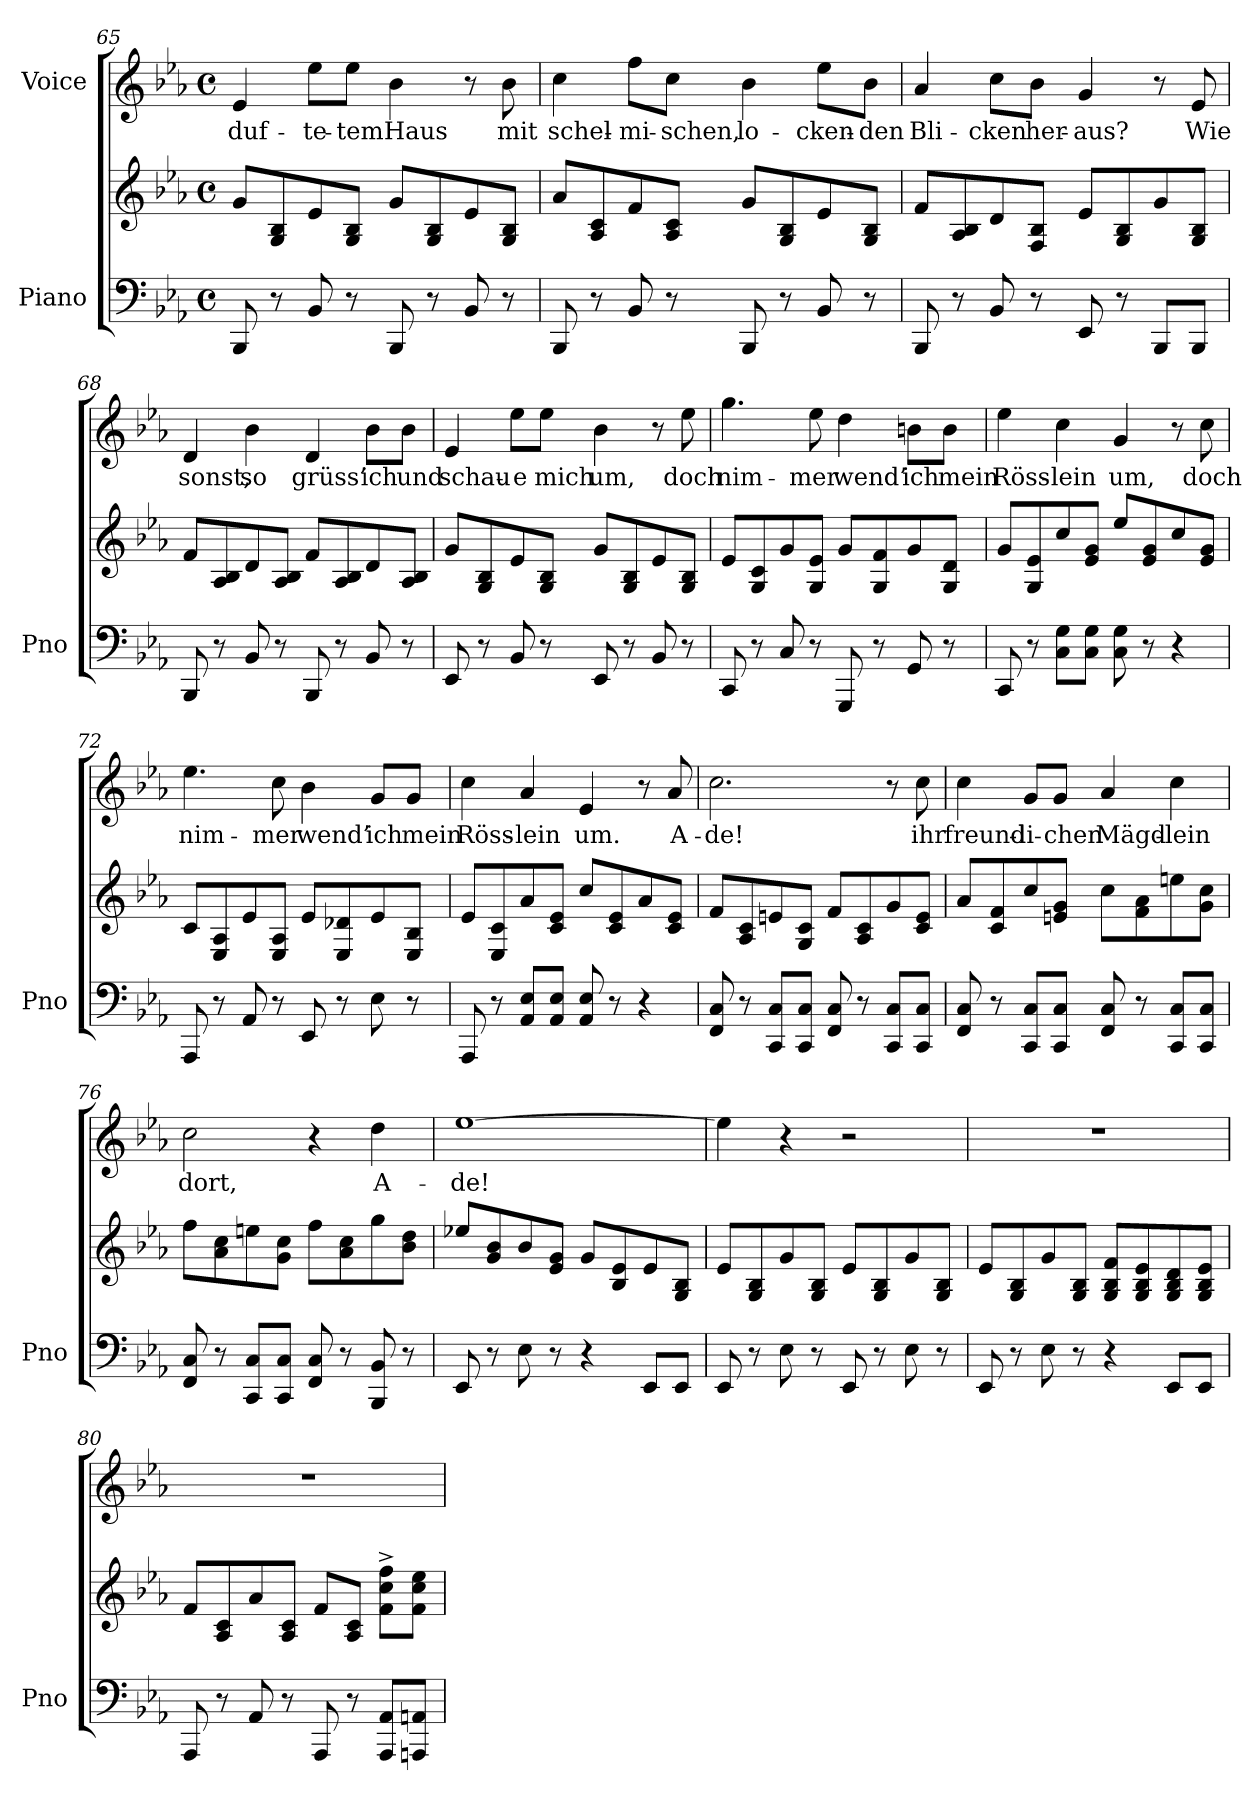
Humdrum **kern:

**kern	**kern	**kern	**text
*part2	*part2	*part1	*part1
*staff3	*staff2	*staff1	*staff1
*I"Piano	*	*I"Voice	*
*I'Pno	*	*	*
*clefF4	*clefG2	*clefG2	*
*k[b-e-a-]	*k[b-e-a-]	*k[b-e-a-]	*
*M4/4	*M4/4	*M4/4	*
*met(c)	*met(c)	*met(c)	*
=65	=65	=65	=65
8BBB-/	8g/L	4e-/	-duf-
8r	8G/ 8B-/	.	.
8BB-/	8e-/	8ee-\L	-te-
8r	8G/ 8B-/J	8ee-\J	-tem
8BBB-/	8g/L	4b-\	Haus
8r	8G/ 8B-/	.	.
8BB-/	8e-/	8r	.
8r	8G/ 8B-/J	8b-\	mit
=66	=66	=66	=66
8BBB-/	8a-/L	4cc\	schel-
8r	8A-/ 8c/	.	.
8BB-/	8f/	8ff\L	-mi-
8r	8A-/ 8c/J	8cc\J	-schen,
8BBB-/	8g/L	4b-\	lo-
8r	8G/ 8B-/	.	.
8BB-/	8e-/	8ee-\L	-cken-
8r	8G/ 8B-/J	8b-\J	-den
=67	=67	=67	=67
8BBB-/	8f/L	4a-/	Bli-
8r	8A-/ 8B-/	.	.
8BB-/	8d/	8cc\L	-cken
8r	8F/ 8B-/J	8b-\J	her-
8EE-/	8e-/L	4g/	-aus?
8r	8G/ 8B-/	.	.
8BBB-/L	8g/	8r	.
8BBB-/J	8G/ 8B-/J	8e-/	Wie
=68	=68	=68	=68
8BBB-/	8f/L	4d/	sonst,
8r	8A-/ 8B-/	.	.
8BB-/	8d/	4b-\	so
8r	8A-/ 8B-/J	.	.
8BBB-/	8f/L	4d/	grüss’
8r	8A-/ 8B-/	.	.
8BB-/	8d/	8b-\L	ich
8r	8A-/ 8B-/J	8b-\J	und
=69	=69	=69	=69
8EE-/	8g/L	4e-/	schau-
8r	8G/ 8B-/	.	.
8BB-/	8e-/	8ee-\L	-e
8r	8G/ 8B-/J	8ee-\J	mich
8EE-/	8g/L	4b-\	um,
8r	8G/ 8B-/	.	.
8BB-/	8e-/	8r	.
8r	8G/ 8B-/J	8ee-\	doch
=70	=70	=70	=70
8CC/	8e-/L	4.gg\	nim-
8r	8G/ 8c/	.	.
8C/	8g/	.	.
8r	8G/ 8e-/J	8ee-\	-mer
8GGG/	8g/L	4dd\	wend’
8r	8G/ 8f/	.	.
8GG/	8g/	8bn\L	ich
8r	8G/ 8d/J	8b\J	mein
=71	=71	=71	=71
8CC/	8g/L	4ee-\	Röss-
8r	8G/ 8e-/	.	.
8C\ 8G\L	8cc/	4cc\	-lein
8C\ 8G\J	8e-/ 8g/J	.	.
8C\ 8G\	8ee-/L	4g/	um,
8r	8e-/ 8g/	.	.
4r	8cc/	8r	.
.	8e-/ 8g/J	8cc\	doch
=72	=72	=72	=72
8AAA-/	8c/L	4.ee-\	nim-
8r	8E-/ 8A-/	.	.
8AA-/	8e-/	.	.
8r	8E-/ 8A-/J	8cc\	-mer
8EE-/	8e-/L	4b-\	wend’
8r	8E-/ 8d-X/	.	.
8E-\	8e-/	8g/L	ich
8r	8E-/ 8B-/J	8g/J	mein
=73	=73	=73	=73
8AAA-/	8e-/L	4cc\	Röss-
8r	8E-/ 8c/	.	.
8AA-/ 8E-/L	8a-/	4a-/	-lein
8AA-/ 8E-/J	8c/ 8e-/J	.	.
8AA-/ 8E-/	8cc/L	4e-/	um.
8r	8c/ 8e-/	.	.
4r	8a-/	8r	.
.	8c/ 8e-/J	8a-/	A-
=74	=74	=74	=74
8FF/ 8C/	8f/L	2.cc\	-de!
8r	8A-/ 8c/	.	.
8CC/ 8C/L	8en/	.	.
8CC/ 8C/J	8G/ 8c/J	.	.
8FF/ 8C/	8f/L	.	.
8r	8A-/ 8c/	.	.
8CC/ 8C/L	8g/	8r	.
8CC/ 8C/J	8c/ 8e/J	8cc\	ihr
=75	=75	=75	=75
8FF/ 8C/	8a-/L	4cc\	freund-
8r	8c/ 8f/	.	.
8CC/ 8C/L	8cc/	8g/L	-li-
8CC/ 8C/J	8en/ 8g/J	8g/J	-chen
8FF/ 8C/	8cc\L	4a-/	Mägd-
8r	8f\ 8a-\	.	.
8CC/ 8C/L	8een\	4cc\	-lein
8CC/ 8C/J	8g\ 8cc\J	.	.
=76	=76	=76	=76
8FF/ 8C/	8ff\L	2cc\	dort,
8r	8a-\ 8cc\	.	.
8CC/ 8C/L	8een\	.	.
8CC/ 8C/J	8g\ 8cc\J	.	.
8FF/ 8C/	8ff\L	4r	.
8r	8a-\ 8cc\	.	.
8BBB-/ 8BB-/	8gg\	4dd\	A-
8r	8b-\ 8dd\J	.	.
=77	=77	=77	=77
8EE-/	8ee-X/L	[1ee-	de!
8r	8g/ 8b-/	.	.
8E-\	8b-/	.	.
8r	8e-/ 8g/J	.	.
4r	8g/L	.	.
.	8B-/ 8e-/	.	.
8EE-/L	8e-/	.	.
8EE-/J	8G/ 8B-/J	.	.
=78	=78	=78	=78
8EE-/	8e-/L	4ee-\]	.
8r	8G/ 8B-/	.	.
8E-\	8g/	4r	.
8r	8G/ 8B-/J	.	.
8EE-/	8e-/L	2r	.
8r	8G/ 8B-/	.	.
8E-\	8g/	.	.
8r	8G/ 8B-/J	.	.
=79	=79	=79	=79
8EE-/	8e-/L	1r	.
8r	8G/ 8B-/	.	.
8E-\	8g/	.	.
8r	8G/ 8B-/J	.	.
4r	8G/ 8B-/ 8f/L	.	.
.	8G/ 8B-/ 8e-/	.	.
8EE-/L	8G/ 8B-/ 8d/	.	.
8EE-/J	8G/ 8B-/ 8e-/J	.	.
=80	=80	=80	=80
8AAA-/	8f/L	1r	.
8r	8A-/ 8c/	.	.
8AA-/	8a-/	.	.
8r	8A-/ 8c/J	.	.
8AAA-/	8f/L	.	.
8r	8A-/ 8c/J	.	.
8AAA-/ 8AA-/L	8f\^< 8cc\^< 8ff\^<L	.	.
8AAAn/ 8AAn/J	8f\ 8cc\ 8ee-\J	.	.
=	=	=	=
*-	*-	*-	*-
